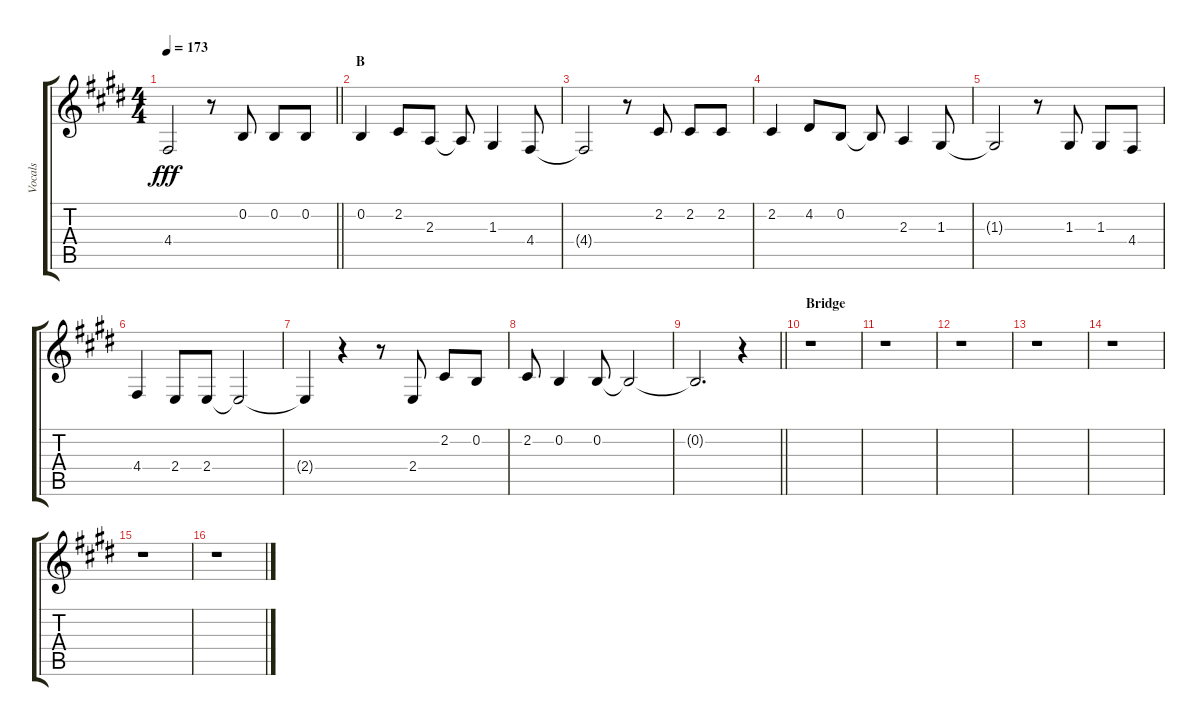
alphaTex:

\track ("Vocals" "Vocals") {instrument voiceoohs}
\staff {score tabs}
\tuning (E4 B3 G3 D3 A2 E2) {hide}
\ts (4 4)
\tempo 173
\clef g2
\barLineRight lightlight
\ks e
4.4{t}.2{dy fff} r.8 0.2.8 0.2.8 0.2.8 |
\section ("" "B")
0.2.4 2.2.8 2.3.8 2.3{t}.8 1.3.4 4.4.8 |
4.4{t}.2 r.8 2.2.8 2.2.8 2.2.8 |
2.2.4 4.2.8 0.2.8 0.2{t}.8 2.3.4 1.3.8 |
1.3{t}.2 r.8 1.3.8 1.3.8 4.4.8 |
4.4.4 2.4.8 2.4.8 2.4{t}.2 |
2.4{t}.4 r.4 r.8 2.4.8 2.2.8 0.2.8 |
2.2.8 0.2.4 0.2.8 0.2{t}.2 |
\barLineRight lightlight
0.2{t}.2{d} r.4 |
\section ("" "Bridge")
r.1 |
r.1 |
r.1 |
r.1 |
r.1 |
r.1 |
r.1
